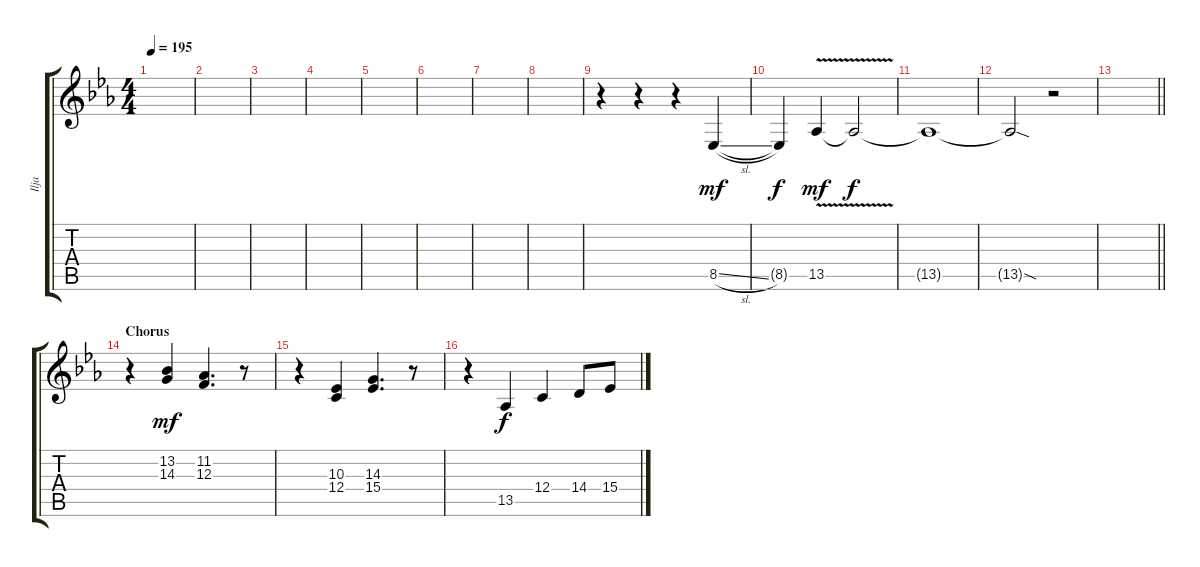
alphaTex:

\track ("Ilja" "Ilja") {instrument oboe}
\staff {score tabs}
\tuning (D4 A3 F3 C3 G2 C2) {hide}
\ts (4 4)
\tempo 195
\clef g2
\ks cminor
|
|
|
|
|
|
|
|
r.4 r.4 r.4 8.5{sl}.4{dy mf} |
8.5{t}.4{dy f} 13.5{v}.4{dy mf} 13.5{t}.2{dy f} |
13.5{t}.1 |
13.5{sod t}.2 r.2 |
\barLineRight lightlight
|
\section ("" "Chorus")
r.4 (13.2 14.3).4{dy mf} (11.2 12.3).4{d} r.8 |
r.4 (10.3 12.4).4 (14.3 15.4).4{d} r.8 |
r.4 13.5.4{dy f} 12.4.4 14.4.8 15.4.8
